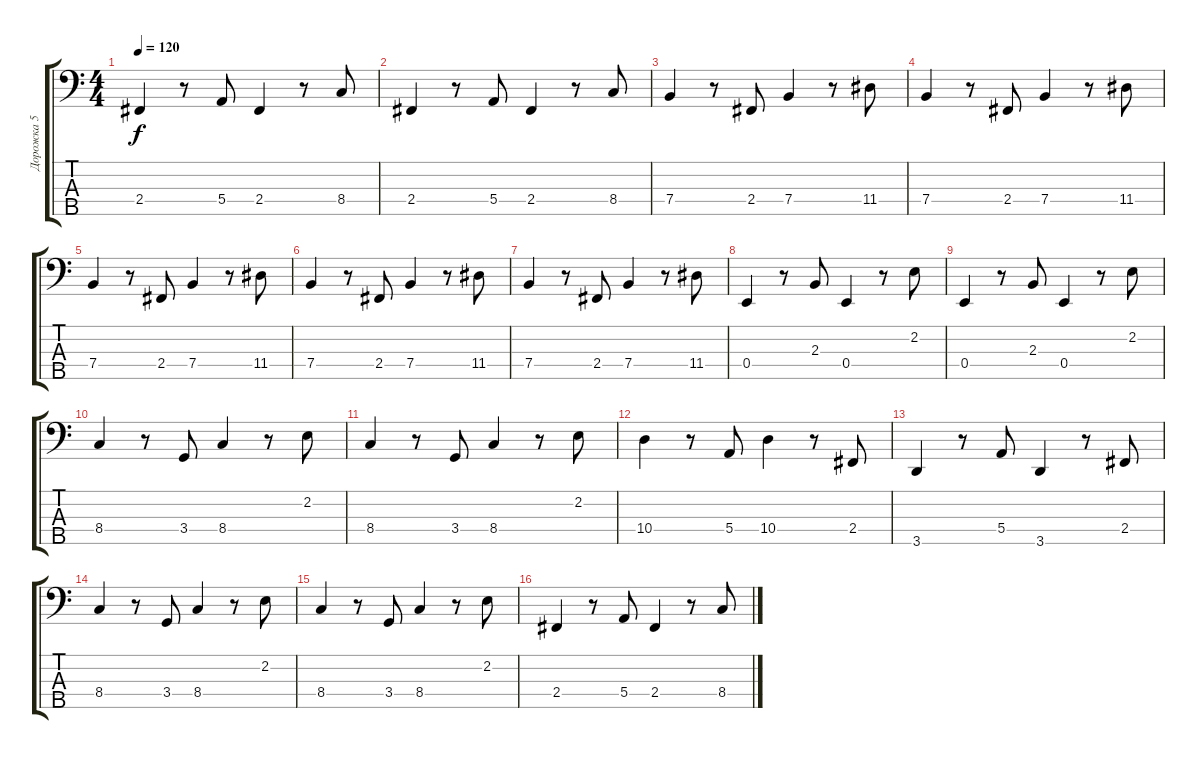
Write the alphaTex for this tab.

\track ("Дорожка 5" "Дорожка 5") {instrument fretlessbass}
\staff {score tabs}
\tuning (G2 D2 A1 E1 B0) {hide}
\ts (4 4)
\tempo 120
\clef f4
\ks c
2.4.4{dy f} r.8 5.4.8 2.4.4 r.8 8.4.8 |
2.4.4 r.8 5.4.8 2.4.4 r.8 8.4.8 |
7.4.4 r.8 2.4.8 7.4.4 r.8 11.4.8 |
7.4.4 r.8 2.4.8 7.4.4 r.8 11.4.8 |
7.4.4 r.8 2.4.8 7.4.4 r.8 11.4.8 |
7.4.4 r.8 2.4.8 7.4.4 r.8 11.4.8 |
7.4.4 r.8 2.4.8 7.4.4 r.8 11.4.8 |
0.4.4 r.8 2.3.8 0.4.4 r.8 2.2.8 |
0.4.4 r.8 2.3.8 0.4.4 r.8 2.2.8 |
8.4.4 r.8 3.4.8 8.4.4 r.8 2.2.8 |
8.4.4 r.8 3.4.8 8.4.4 r.8 2.2.8 |
10.4.4 r.8 5.4.8 10.4.4 r.8 2.4.8 |
3.5.4 r.8 5.4.8 3.5.4 r.8 2.4.8 |
8.4.4 r.8 3.4.8 8.4.4 r.8 2.2.8 |
8.4.4 r.8 3.4.8 8.4.4 r.8 2.2.8 |
2.4.4 r.8 5.4.8 2.4.4 r.8 8.4.8
